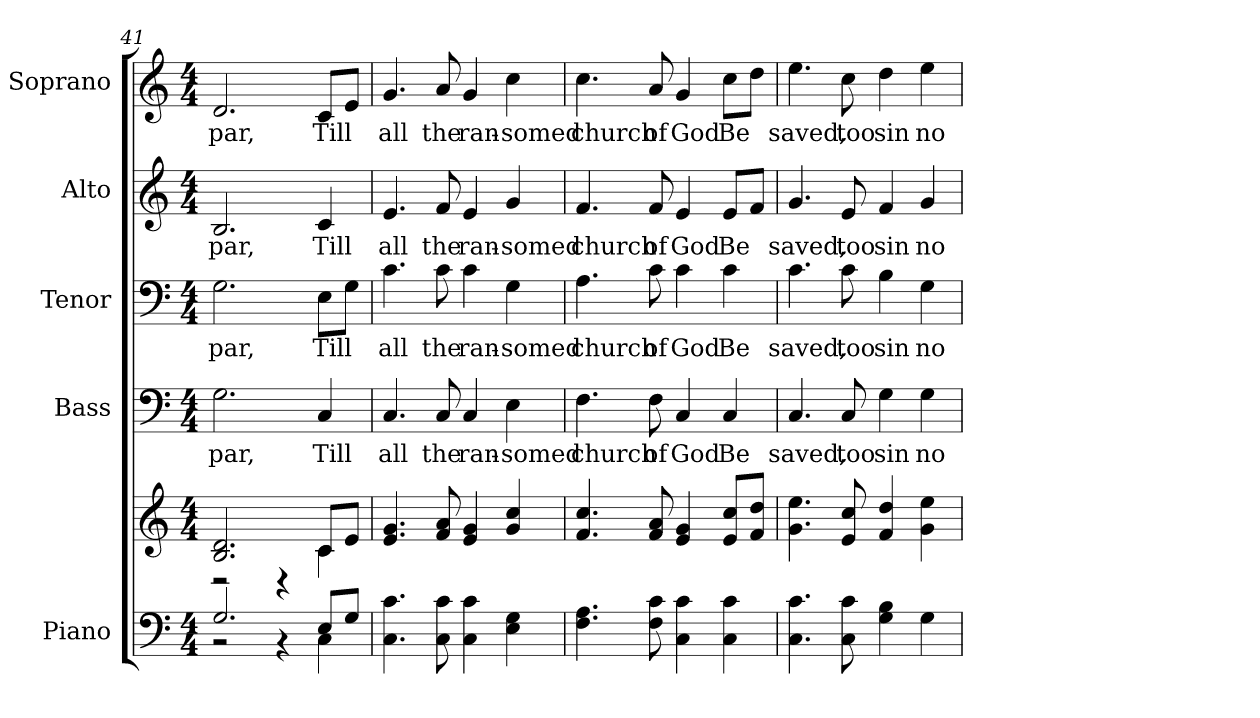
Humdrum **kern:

**kern	**kern	**kern	**text	**kern	**text	**kern	**text	**kern	**text
*part5	*part5	*part4	*part4	*part3	*part3	*part2	*part2	*part1	*part1
*staff6	*staff5	*staff4	*staff4	*staff3	*staff3	*staff2	*staff2	*staff1	*staff1
*I"Piano	*	*I"Bass	*	*I"Tenor	*	*I"Alto	*	*I"Soprano	*
*I'Pno.	*	*I'B.	*	*I'T.	*	*I'A.	*	*I'S.	*
*clefF4	*clefG2	*clefF4	*	*clefF4	*	*clefG2	*	*clefG2	*
*k[]	*k[]	*k[]	*	*k[]	*	*k[]	*	*k[]	*
*C:	*C:	*C:	*	*C:	*	*C:	*	*C:	*
*M4/4	*M4/4	*M4/4	*	*M4/4	*	*M4/4	*	*M4/4	*
=41	=41	=41	=41	=41	=41	=41	=41	=41	=41
*^	*^	*	*	*	*	*	*	*	*
!	!	!	!	!	!LO:LY:b:color=#000000	!	!	!	!	!	!
!	!	!	!	!	!	!	!LO:LY:b:color=#000000	!	!	!	!
!	!	!	!	!	!	!	!	!	!LO:LY:b:color=#000000	!	!
!	!	!	!	!	!	!	!	!	!	!	!LO:LY:b:color=#000000
2.Gi/	2r	2.Bi/ 2.di	2r	2.Gi\	par,	2.Gi\	par,	2.Bi/	par,	2.di/	par,
.	4r	.	4r	.	.	.	.	.	.	.	.
!	!	!	!	!	!LO:LY:b:color=#000000	!	!	!	!	!	!
!	!	!	!	!	!	!	!LO:LY:b:color=#000000	!	!	!	!
!	!	!	!	!	!	!	!	!	!LO:LY:b:color=#000000	!	!
!	!	!	!	!	!	!	!	!	!	!	!LO:LY:b:color=#000000
8Ei/L	4Ci\	8ci/L	4ci\	4Ci/	Till	8Ei\L	Till	4ci/	Till	8ci/L	Till
8Gi/J	.	8ei/J	.	.	.	8Gi\J	.	.	.	8ei/J	.
*v	*v	*	*	*	*	*	*	*	*	*	*
*	*v	*v	*	*	*	*	*	*	*	*
!!LO:PB:g=z
=42	=42	=42	=42	=42	=42	=42	=42	=42	=42
!	!	!	!LO:LY:b:color=#000000	!	!	!	!	!	!
!	!	!	!	!	!LO:LY:b:color=#000000	!	!	!	!
!	!	!	!	!	!	!	!LO:LY:b:color=#000000	!	!
!	!	!	!	!	!	!	!	!	!LO:LY:b:color=#000000
4.Ci\ 4.ci	4.ei/ 4.gi	4.Ci/	all	4.ci\	all	4.ei/	all	4.gi/	all
!	!	!	!LO:LY:b:color=#000000	!	!	!	!	!	!
!	!	!	!	!	!LO:LY:b:color=#000000	!	!	!	!
!	!	!	!	!	!	!	!LO:LY:b:color=#000000	!	!
!	!	!	!	!	!	!	!	!	!LO:LY:b:color=#000000
8Ci\ 8ci	8fi/ 8ai	8Ci/	the	8ci\	the	8fi/	the	8ai/	the
!	!	!	!LO:LY:b:color=#000000	!	!	!	!	!	!
!	!	!	!	!	!LO:LY:b:color=#000000	!	!	!	!
!	!	!	!	!	!	!	!LO:LY:b:color=#000000	!	!
!	!	!	!	!	!	!	!	!	!LO:LY:b:color=#000000
4Ci\ 4ci	4ei/ 4gi	4Ci/	ran-	4ci\	ran-	4ei/	ran-	4gi/	ran-
!	!	!	!LO:LY:b:color=#000000	!	!	!	!	!	!
!	!	!	!	!	!LO:LY:b:color=#000000	!	!	!	!
!	!	!	!	!	!	!	!LO:LY:b:color=#000000	!	!
!	!	!	!	!	!	!	!	!	!LO:LY:b:color=#000000
4Ei\ 4Gi	4gi/ 4cci	4Ei\	-somed	4Gi\	-somed	4gi/	-somed	4cci\	-somed
=43	=43	=43	=43	=43	=43	=43	=43	=43	=43
!	!	!	!LO:LY:b:color=#000000	!	!	!	!	!	!
!	!	!	!	!	!LO:LY:b:color=#000000	!	!	!	!
!	!	!	!	!	!	!	!LO:LY:b:color=#000000	!	!
!	!	!	!	!	!	!	!	!	!LO:LY:b:color=#000000
4.Fi\ 4.Ai	4.fi/ 4.cci	4.Fi\	church	4.Ai\	church	4.fi/	church	4.cci\	church
!	!	!	!LO:LY:b:color=#000000	!	!	!	!	!	!
!	!	!	!	!	!LO:LY:b:color=#000000	!	!	!	!
!	!	!	!	!	!	!	!LO:LY:b:color=#000000	!	!
!	!	!	!	!	!	!	!	!	!LO:LY:b:color=#000000
8Fi\ 8ci	8fi/ 8ai	8Fi\	of	8ci\	of	8fi/	of	8ai/	of
!	!	!	!LO:LY:b:color=#000000	!	!	!	!	!	!
!	!	!	!	!	!LO:LY:b:color=#000000	!	!	!	!
!	!	!	!	!	!	!	!LO:LY:b:color=#000000	!	!
!	!	!	!	!	!	!	!	!	!LO:LY:b:color=#000000
4Ci\ 4ci	4ei/ 4gi	4Ci/	God	4ci\	God	4ei/	God	4gi/	God
!	!	!	!LO:LY:b:color=#000000	!	!	!	!	!	!
!	!	!	!	!	!LO:LY:b:color=#000000	!	!	!	!
!	!	!	!	!	!	!	!LO:LY:b:color=#000000	!	!
!	!	!	!	!	!	!	!	!	!LO:LY:b:color=#000000
4Ci\ 4ci	8ei/ 8cciL	4Ci/	Be	4ci\	Be	8ei/L	Be	8cci\L	Be
.	8fi/ 8ddiJ	.	.	.	.	8fi/J	.	8ddi\J	.
=44	=44	=44	=44	=44	=44	=44	=44	=44	=44
!	!	!	!LO:LY:b:color=#000000	!	!	!	!	!	!
!	!	!	!	!	!LO:LY:b:color=#000000	!	!	!	!
!	!	!	!	!	!	!	!LO:LY:b:color=#000000	!	!
!	!	!	!	!	!	!	!	!	!LO:LY:b:color=#000000
4.Ci\ 4.ci	4.gi\ 4.eei	4.Ci/	saved,	4.ci\	saved,	4.gi/	saved,	4.eei\	saved,
!	!	!	!LO:LY:b:color=#000000	!	!	!	!	!	!
!	!	!	!	!	!LO:LY:b:color=#000000	!	!	!	!
!	!	!	!	!	!	!	!LO:LY:b:color=#000000	!	!
!	!	!	!	!	!	!	!	!	!LO:LY:b:color=#000000
8Ci\ 8ci	8ei/ 8cci	8Ci/	too	8ci\	too	8ei/	too	8cci\	too
!	!	!	!LO:LY:b:color=#000000	!	!	!	!	!	!
!	!	!	!	!	!LO:LY:b:color=#000000	!	!	!	!
!	!	!	!	!	!	!	!LO:LY:b:color=#000000	!	!
!	!	!	!	!	!	!	!	!	!LO:LY:b:color=#000000
4Gi\ 4Bi	4fi/ 4ddi	4Gi\	sin	4Bi\	sin	4fi/	sin	4ddi\	sin
!	!	!	!LO:LY:b:color=#000000	!	!	!	!	!	!
!	!	!	!	!	!LO:LY:b:color=#000000	!	!	!	!
!	!	!	!	!	!	!	!LO:LY:b:color=#000000	!	!
!	!	!	!	!	!	!	!	!	!LO:LY:b:color=#000000
4Gi\	4gi\ 4eei	4Gi\	no	4Gi\	no	4gi/	no	4eei\	no
=	=	=	=	=	=	=	=	=	=
*-	*-	*-	*-	*-	*-	*-	*-	*-	*-
